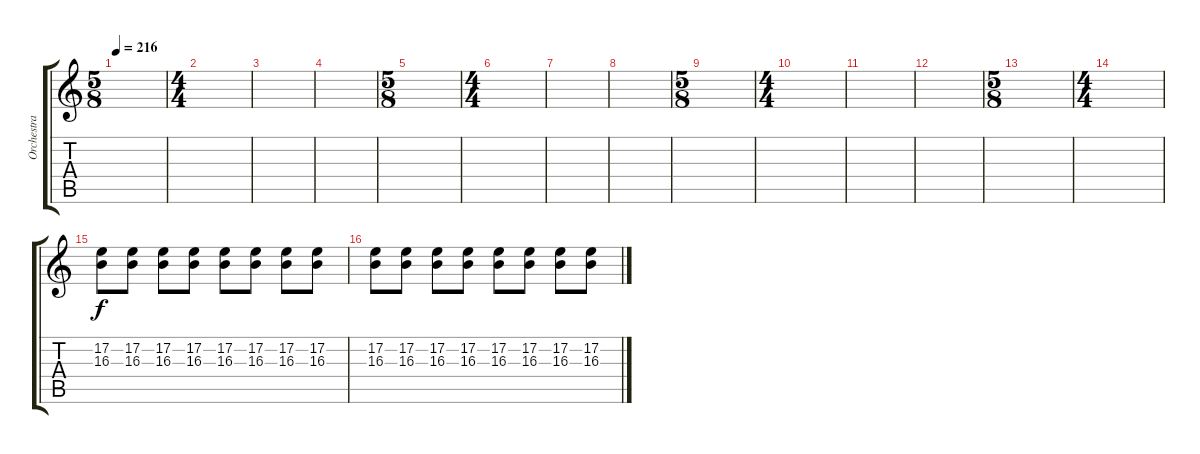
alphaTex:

\track ("Orchestra" "Orchestra") {instrument stringensemble1}
\staff {score tabs}
\tuning (E4 B3 G3 D3 A2 E2) {hide}
\ts (5 8)
\tempo 216
\clef g2
\ks c
|
\ts (4 4)
|
|
|
\ts (5 8)
|
\ts (4 4)
|
|
|
\ts (5 8)
|
\ts (4 4)
|
|
|
\ts (5 8)
|
\ts (4 4)
|
(17.2 16.3).8 (17.2 16.3).8 (17.2 16.3).8 (17.2 16.3).8 (17.2 16.3).8 (17.2 16.3).8 (17.2 16.3).8 (17.2 16.3).8 |
(17.2 16.3).8 (17.2 16.3).8 (17.2 16.3).8 (17.2 16.3).8 (17.2 16.3).8 (17.2 16.3).8 (17.2 16.3).8 (17.2 16.3).8
